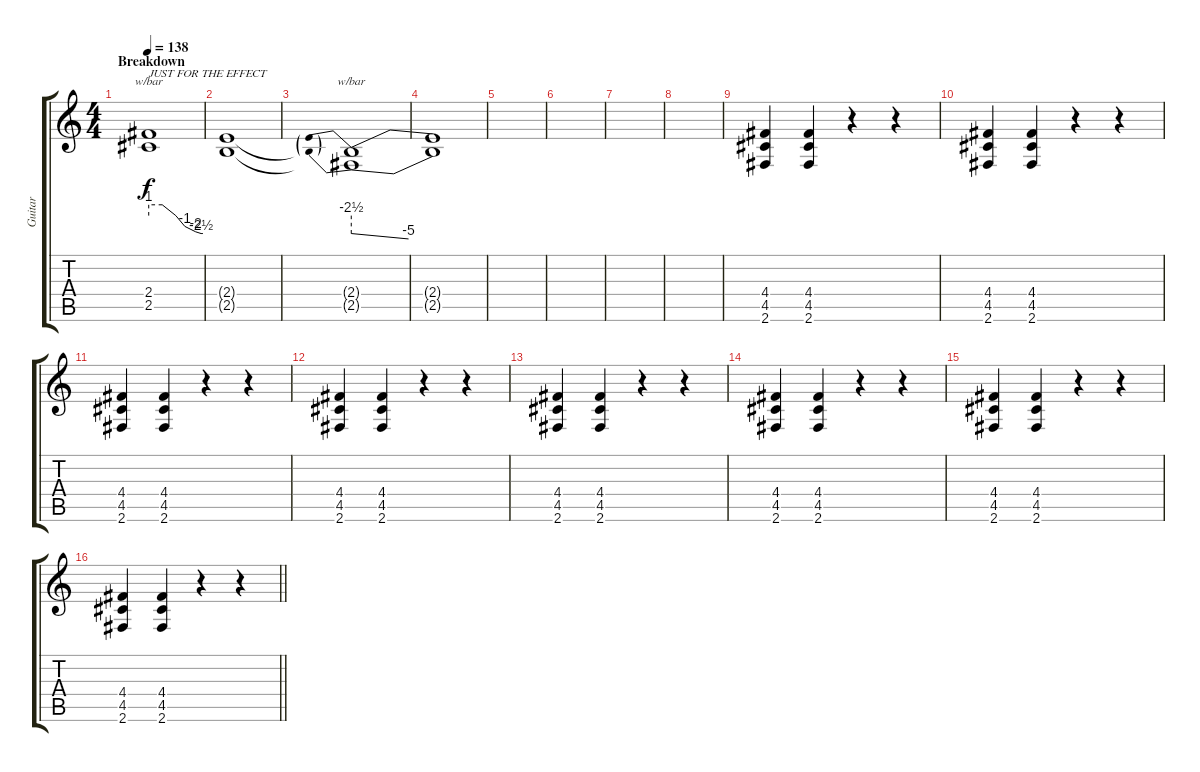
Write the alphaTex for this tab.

\track ("Guitar " "Guitar ") {instrument distortionguitar}
\staff {score tabs}
\tuning (E4 B3 G3 D3 A2 E2) {hide}
\ts (4 4)
\section ("" "Breakdown")
\tempo 138
\clef g2
\ks c
(2.4 2.5).1{tbe (custom default 0 4 15 4 30 0 40 -4 52 -8 58 -10 60 -10) txt "JUST FOR THE EFFECT" dy f instrument helicopter} |
(2.4{t} 2.5{t}).1 |
(2.4{t} 2.5{t}).1{tbe (predivedive default 0 -10 60 -20)} |
(2.4{t} 2.5{t}).1 |
|
|
|
|
(4.4 4.5 2.6).4 (4.4 4.5 2.6).4 r.4 r.4 |
(4.4 4.5 2.6).4 (4.4 4.5 2.6).4 r.4 r.4 |
(4.4 4.5 2.6).4 (4.4 4.5 2.6).4 r.4 r.4 |
(4.4 4.5 2.6).4 (4.4 4.5 2.6).4 r.4 r.4 |
(4.4 4.5 2.6).4 (4.4 4.5 2.6).4 r.4 r.4 |
(4.4 4.5 2.6).4 (4.4 4.5 2.6).4 r.4 r.4 |
(4.4 4.5 2.6).4 (4.4 4.5 2.6).4 r.4 r.4 |
\barLineRight lightlight
(4.4 4.5 2.6).4 (4.4 4.5 2.6).4 r.4 r.4
